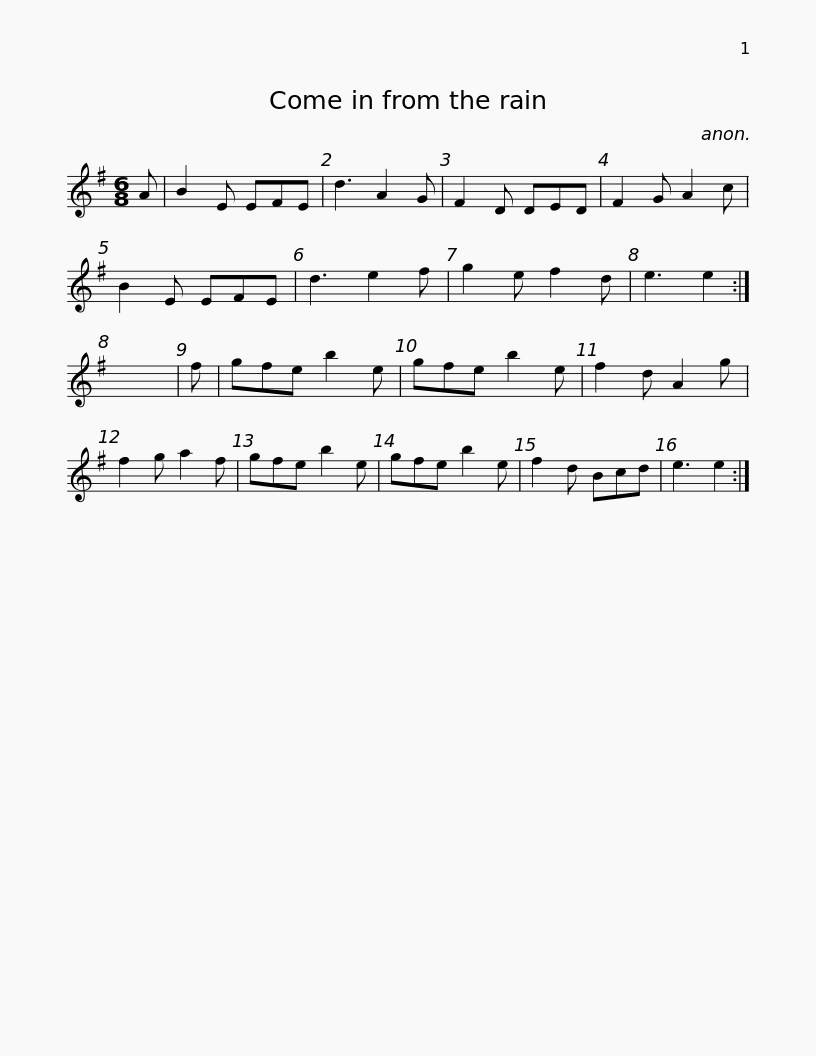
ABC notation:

X:1
L:1/8
M:6/8
I:linebreak $
K:Emin
V:1 treble
V:1
 A | B2 E EFE | d3 A2 G | F2 D DED | F2 G A2 c | %5
 B2 E EFE | d3 e2 f | g2 e f2 d | e3 e2 :| x6 | %10
 f |$ gfe b2 e | gfe b2 e | f2 d A2 g | f2 g a2 f | %15
 gfe b2 e | gfe b2 e | f2 d Bcd | e3 e2 :| %19
